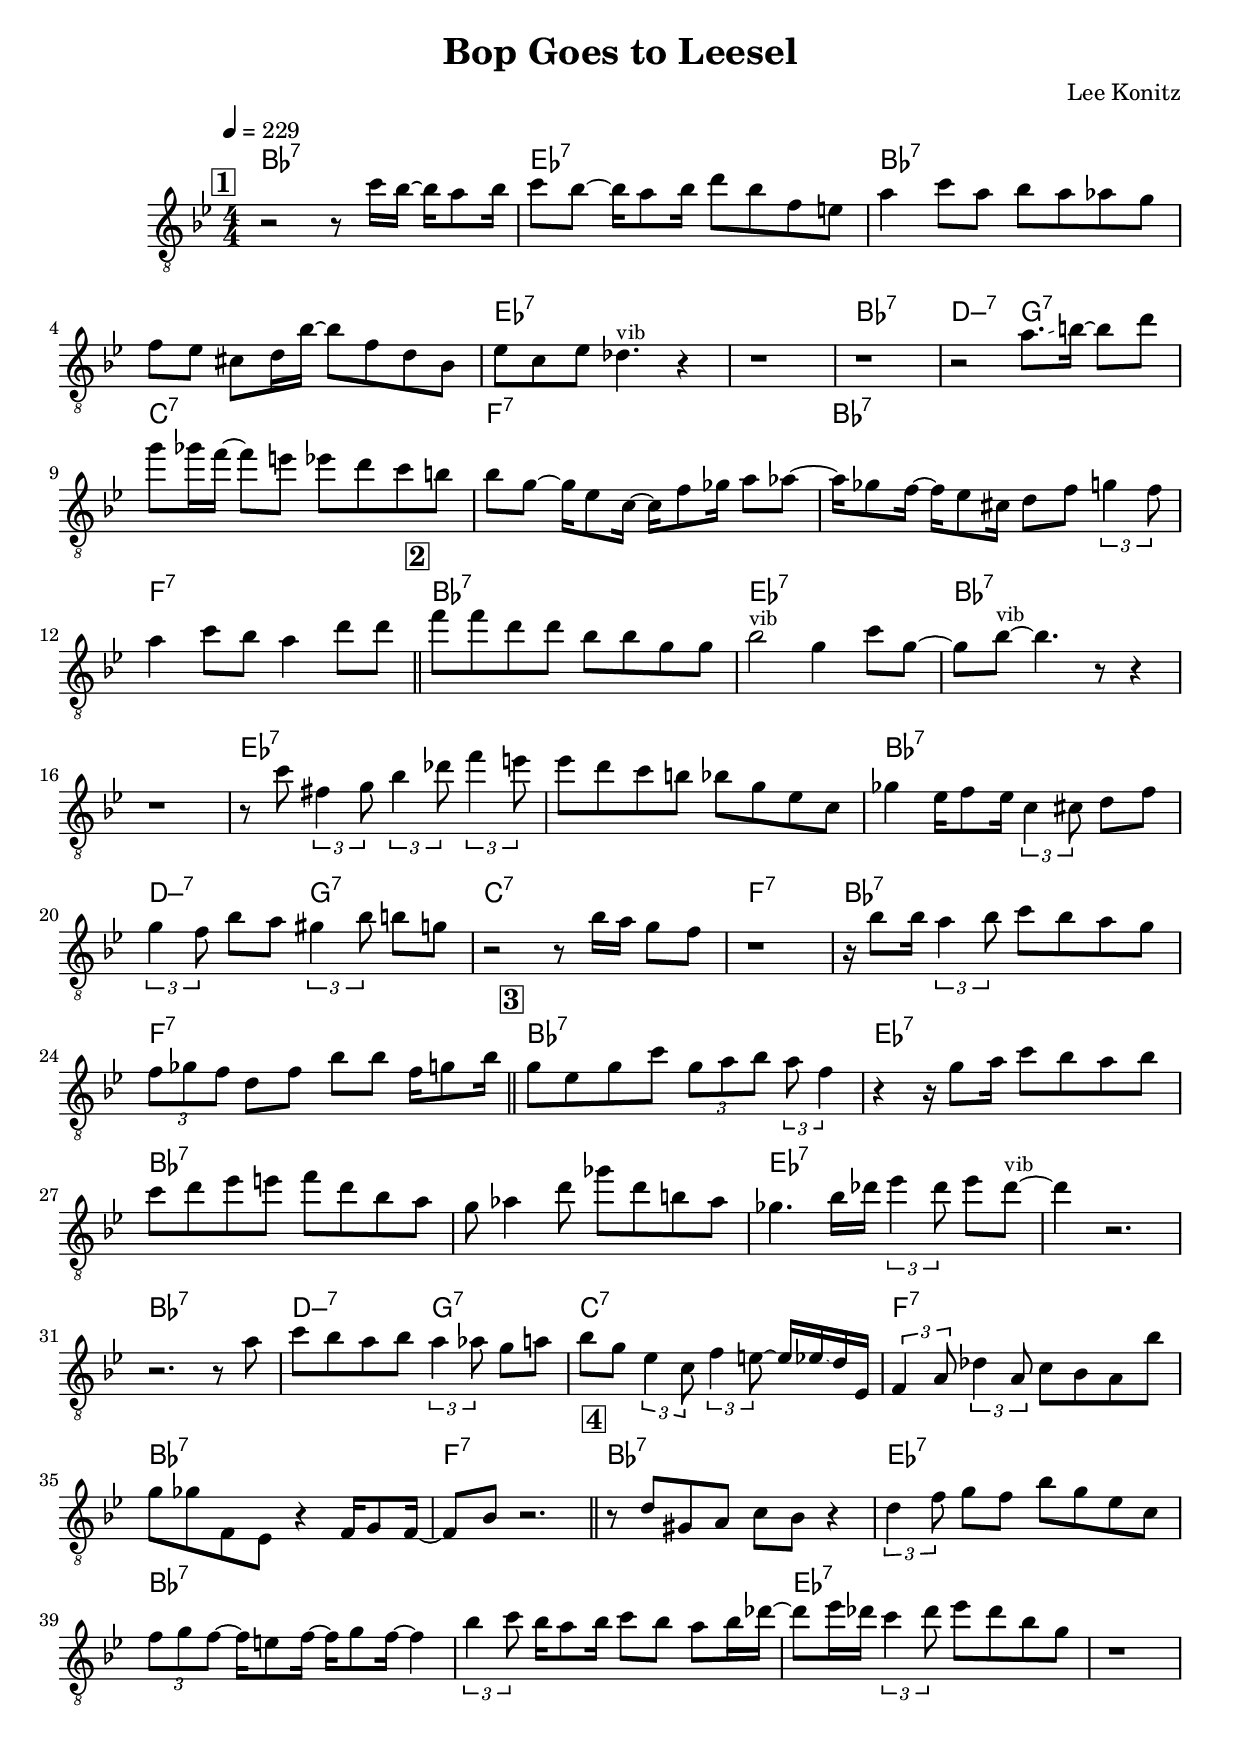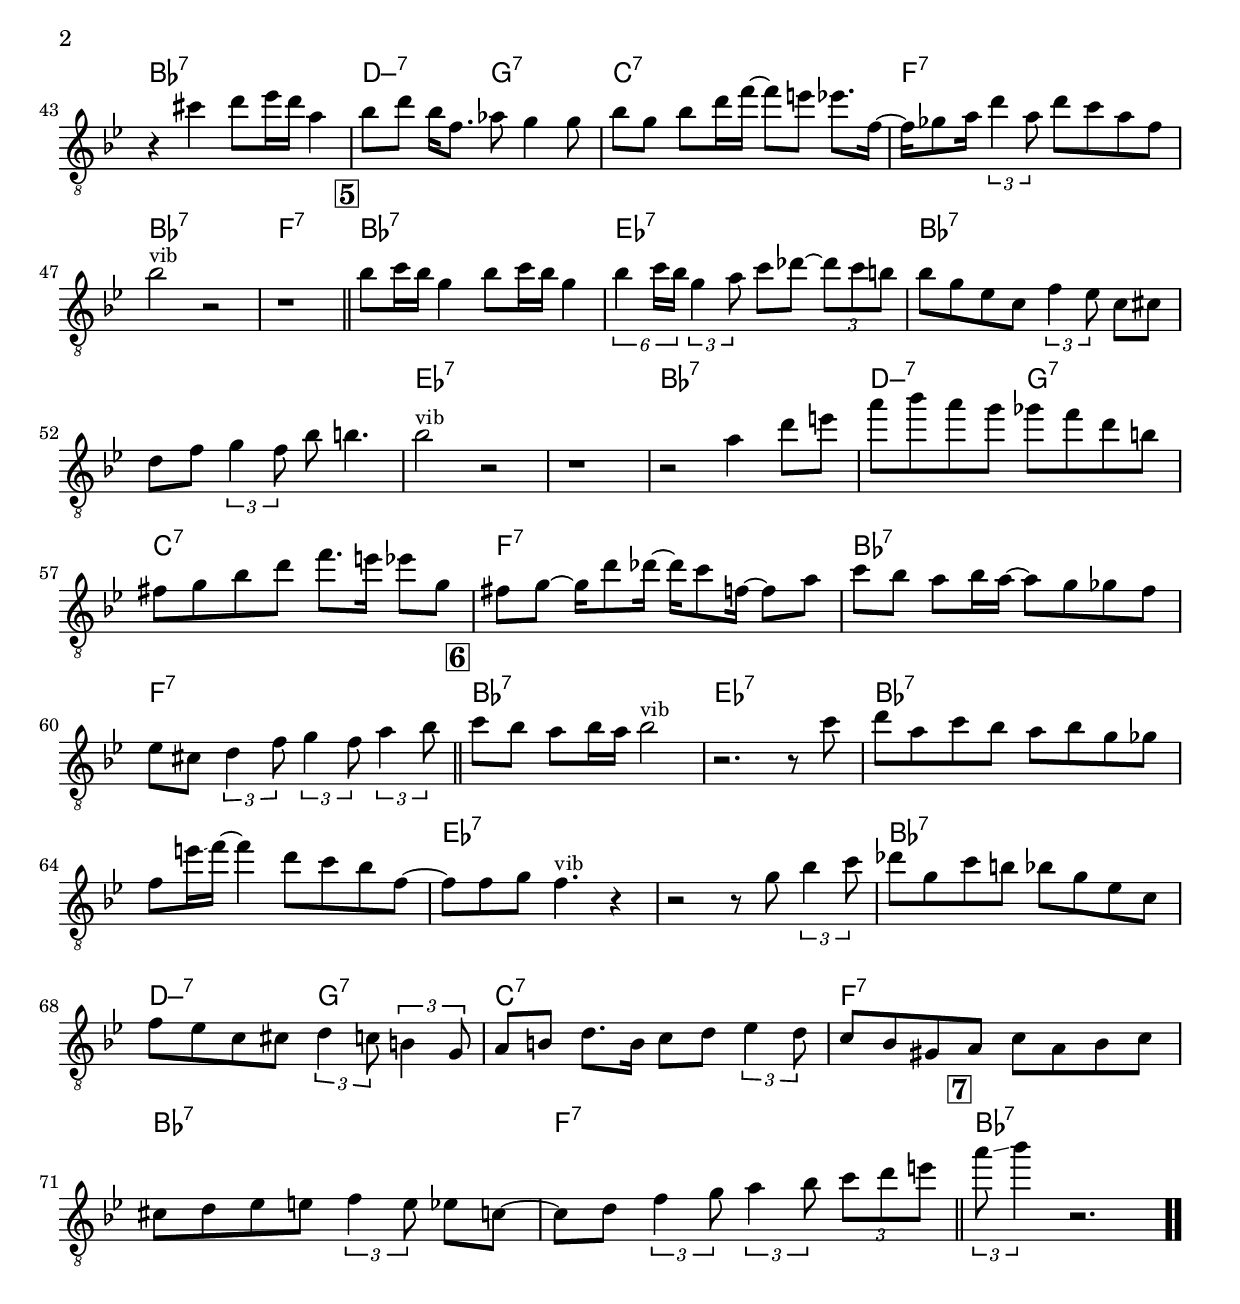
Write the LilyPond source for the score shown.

\version "2.13.2"

#(ly:set-option 'point-and-click #f)

\header {
  title = "Bop Goes to Leesel"
  composer = "Lee Konitz"
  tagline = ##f
}
global =
{
    \override Staff.TimeSignature #'style = #'()
    \time 4/4
    \clef "treble_8"
    \key bes \major
    \override Rest #'direction = #'0
    \override MultiMeasureRest #'staff-position = #0
}
\score
{
<<
    \transpose c' c'

    \new ChordNames { \chords {
      \set majorSevenSymbol = \markup { "maj7" }
      \set minorChordModifier = \markup { \char ##x2013 }
      
      | bes1:7 | es1:7 | bes1:7 | s1 | es1:7 | s1 | bes1:7 | d2:min7 g2:7 
      | c1:7 | f1:7 | bes1:7 | f1:7 | bes1:7 | es1:7 | bes1:7 | s1 
      | es1:7 | s1 | bes1:7 | d2:min7 g2:7 | c1:7 | f1:7 | bes1:7 | f1:7 
      | bes1:7 | es1:7 | bes1:7 | s1 | es1:7 | s1 | bes1:7 | d2:min7 g2:7 
      | c1:7 | f1:7 | bes1:7 | f1:7 | bes1:7 | es1:7 | bes1:7 | s1 
      | es1:7 | s1 | bes1:7 | d2:min7 g2:7 | c1:7 | f1:7 | bes1:7 | f1:7 
      | bes1:7 | es1:7 | bes1:7 | s1 | es1:7 | s1 | bes1:7 | d2:min7 g2:7 
      | c1:7 | f1:7 | bes1:7 | f1:7 | bes1:7 | es1:7 | bes1:7 | s1 
      | es1:7 | s1 | bes1:7 | d2:min7 g2:7 | c1:7 | f1:7 | bes1:7 | f1:7 
      | bes1:7|
      }
      }

    \new Staff
    <<
    \transpose c' c'

    {
      \global
  		%\override Score.MetronomeMark #'transparent = ##t
  		%\override Score.MetronomeMark #'stencil = ##f
  		
  		\override HorizontalBracket #'direction = #UP
  		\override HorizontalBracket #'bracket-flare = #'(0 . 0)
  		
  		\override TextSpanner #'dash-fraction = #1.0
  		\override TextSpanner #'bound-details #'left #'text = \markup{ \concat{\draw-line #'(0 . -1.0) \draw-line #'(1.0 . 0) }}
  		\override TextSpanner #'bound-details #'right #'text = \markup{ \concat{ \draw-line #'(1.0 . 0) \draw-line #'(0 . -1.0) }}
          \set Score.markFormatter = #format-mark-box-numbers


      \tempo 4 = 229
      \set Score.currentBarNumber = #1
     
      \bar "||" \mark \default r2 r8 c''16 bes'16~ bes'16 a'8 bes'16 
      | c''8 bes'8~ bes'16 a'8 bes'16 d''8 bes'8 f'8 e'8 
      | a'4 c''8 a'8 bes'8 a'8 aes'8 g'8 
      | f'8 es'8 cis'8 d'16 bes'16~ bes'8 f'8 d'8 bes8 
      | es'8 c'8 es'8 des'4.^\markup{\left-align \small vib} r4 
      | r1 
      | r1 
      | r2 a'8.\glissando  b'16~ b'8 d''8 
      | g''8 ges''16 f''16~ f''8 e''8 es''8 d''8 c''8 b'8 
      | bes'8 g'8~ g'16 es'8 c'16~ c'16 f'8 ges'16 a'8 aes'8~ 
      | aes'16 ges'8 f'16~ f'16 es'8 cis'16 d'8 f'8 \tuplet 3/2 {g'4 f'8} 
      | a'4 c''8 bes'8 a'4 d''8 d''8 
      \bar "||" \mark \default f''8 f''8 d''8 d''8 bes'8 bes'8 g'8 g'8 
      | bes'2^\markup{\left-align \small vib} g'4 c''8 g'8~ 
      | g'8 bes'8~^\markup{\left-align \small vib} bes'4. r8 r4 
      | r1 
      | r8 c''8 \tuplet 3/2 {fis'4 g'8} \tuplet 3/2 {bes'4 des''8} \tuplet 3/2 {f''4 e''8} 
      | es''8 d''8 c''8 b'8 bes'8 g'8 es'8 c'8 
      | ges'4 es'16 f'8 es'16 \tuplet 3/2 {c'4 cis'8} d'8 f'8 
      | \tuplet 3/2 {g'4 f'8} bes'8 a'8 \tuplet 3/2 {gis'4 bes'8} b'8 g'8 
      | r2 r8 bes'16 a'16 g'8 f'8 
      | r1 
      | r16 bes'8 bes'16 \tuplet 3/2 {a'4 bes'8} c''8 bes'8 a'8 g'8 
      | \tuplet 3/2 {f'8 ges'8 f'8} d'8 f'8 bes'8 bes'8 f'16 g'8 bes'16 
      \bar "||" \mark \default g'8 es'8 g'8 c''8 \tuplet 3/2 {g'8 a'8 bes'8} \tuplet 3/2 {a'8 f'4} 
      | r4 r16 g'8 a'16 c''8 bes'8 a'8 bes'8 
      | c''8 d''8 es''8 e''8 f''8 d''8 bes'8 a'8 
      | g'8 aes'4 d''8 ges''8 d''8 b'8 aes'8 
      | ges'4. bes'16 des''16 \tuplet 3/2 {es''4 des''8} es''8 des''8~^\markup{\left-align \small vib} 
      | des''4 r2. 
      | r2. r8 a'8 
      | c''8 bes'8 a'8 bes'8 \tuplet 3/2 {a'4 aes'8} g'8 a'8 
      | bes'8 g'8 \tuplet 3/2 {es'4 c'8} \tuplet 3/2 {f'4 e'8~} e'16 es'16\glissando  d'16 es16 
      | \tuplet 3/2 {f4 a8} \tuplet 3/2 {des'4 a8} c'8 bes8 a8 bes'8 
      | g'8 ges'8 f8 es8 r4 f16 g8 f16~ 
      | f8 bes8 r2. 
      \bar "||" \mark \default r8 d'8 gis8 a8 c'8 bes8 r4 
      | \tuplet 3/2 {d'4 f'8} g'8 f'8 bes'8 g'8 es'8 c'8 
      | \tuplet 3/2 {f'8 g'8 f'8~} f'16 e'8 f'16~ f'16 g'8 f'16~ f'4 
      | \tuplet 3/2 {bes'4 c''8} bes'16 a'8 bes'16 c''8 bes'8 a'8 bes'16 des''16~ 
      | des''8 es''16 des''16 \tuplet 3/2 {c''4 des''8} es''8 des''8 bes'8 g'8 
      | r1 
      | r4 cis''4 d''8 es''16 d''16 a'4 
      | bes'8 d''8 bes'16 f'8. aes'8 g'4 g'8 
      | bes'8 g'8 bes'8 d''16 f''16~ f''8 e''8 es''8. f'16~ 
      | f'16 ges'8 a'16 \tuplet 3/2 {d''4 a'8} d''8 c''8 a'8 f'8 
      | bes'2^\markup{\left-align \small vib} r2 
      | r1 
      \bar "||" \mark \default bes'8 c''16 bes'16 g'4 bes'8 c''16 bes'16 g'4 
      | \tuplet 6/4 {bes'4 c''16 bes'16} \tuplet 3/2 {g'4 a'8} c''8 des''8~ \tuplet 3/2 {des''8 c''8 b'8} 
      | bes'8 g'8 es'8 c'8 \tuplet 3/2 {f'4 es'8} c'8 cis'8 
      | d'8 f'8 \tuplet 3/2 {g'4 f'8} bes'8 b'4. 
      | bes'2^\markup{\left-align \small vib} r2 
      | r1 
      | r2 a'4 d''8 e''8 
      | a''8 bes''8 a''8 g''8 ges''8 f''8 d''8 b'8 
      | fis'8 g'8 bes'8 d''8 f''8. e''16 es''8 g'8 
      | fis'8 g'8~ g'16 d''8 des''16~ des''16 c''8 f'16~ f'8 a'8 
      | c''8 bes'8 a'8 bes'16 a'16~ a'8 g'8 ges'8 f'8 
      | es'8 cis'8 \tuplet 3/2 {d'4 f'8} \tuplet 3/2 {g'4 f'8} \tuplet 3/2 {a'4 bes'8} 
      \bar "||" \mark \default c''8 bes'8 a'8 bes'16 a'16 bes'2^\markup{\left-align \small vib} 
      | r2. r8 c''8 
      | d''8 a'8 c''8 bes'8 a'8 bes'8 g'8 ges'8 
      | f'8 e''16\glissando  f''16~ f''4 d''8 c''8 bes'8 f'8~ 
      | f'8 f'8 g'8 f'4.^\markup{\left-align \small vib} r4 
      | r2 r8 g'8 \tuplet 3/2 {bes'4 c''8} 
      | des''8 g'8 c''8 b'8 bes'8 g'8 es'8 c'8 
      | f'8 es'8 c'8 cis'8 \tuplet 3/2 {d'4 c'8} \tuplet 3/2 {b4 g8} 
      | a8 b8 d'8. b16 c'8 d'8 \tuplet 3/2 {es'4 d'8} 
      | c'8 bes8 gis8 a8 c'8 a8 bes8 c'8 
      | cis'8 d'8 es'8 e'8 \tuplet 3/2 {f'4 e'8} es'8 c'8~ 
      | c'8 d'8 \tuplet 3/2 {f'4 g'8} \tuplet 3/2 {a'4 bes'8} \tuplet 3/2 {c''8 d''8 e''8} 
      \bar "||" \mark \default \tuplet 3/2 {a''8\glissando  bes''4} r2.\bar  ".."
    }
    >>
>>    
}
